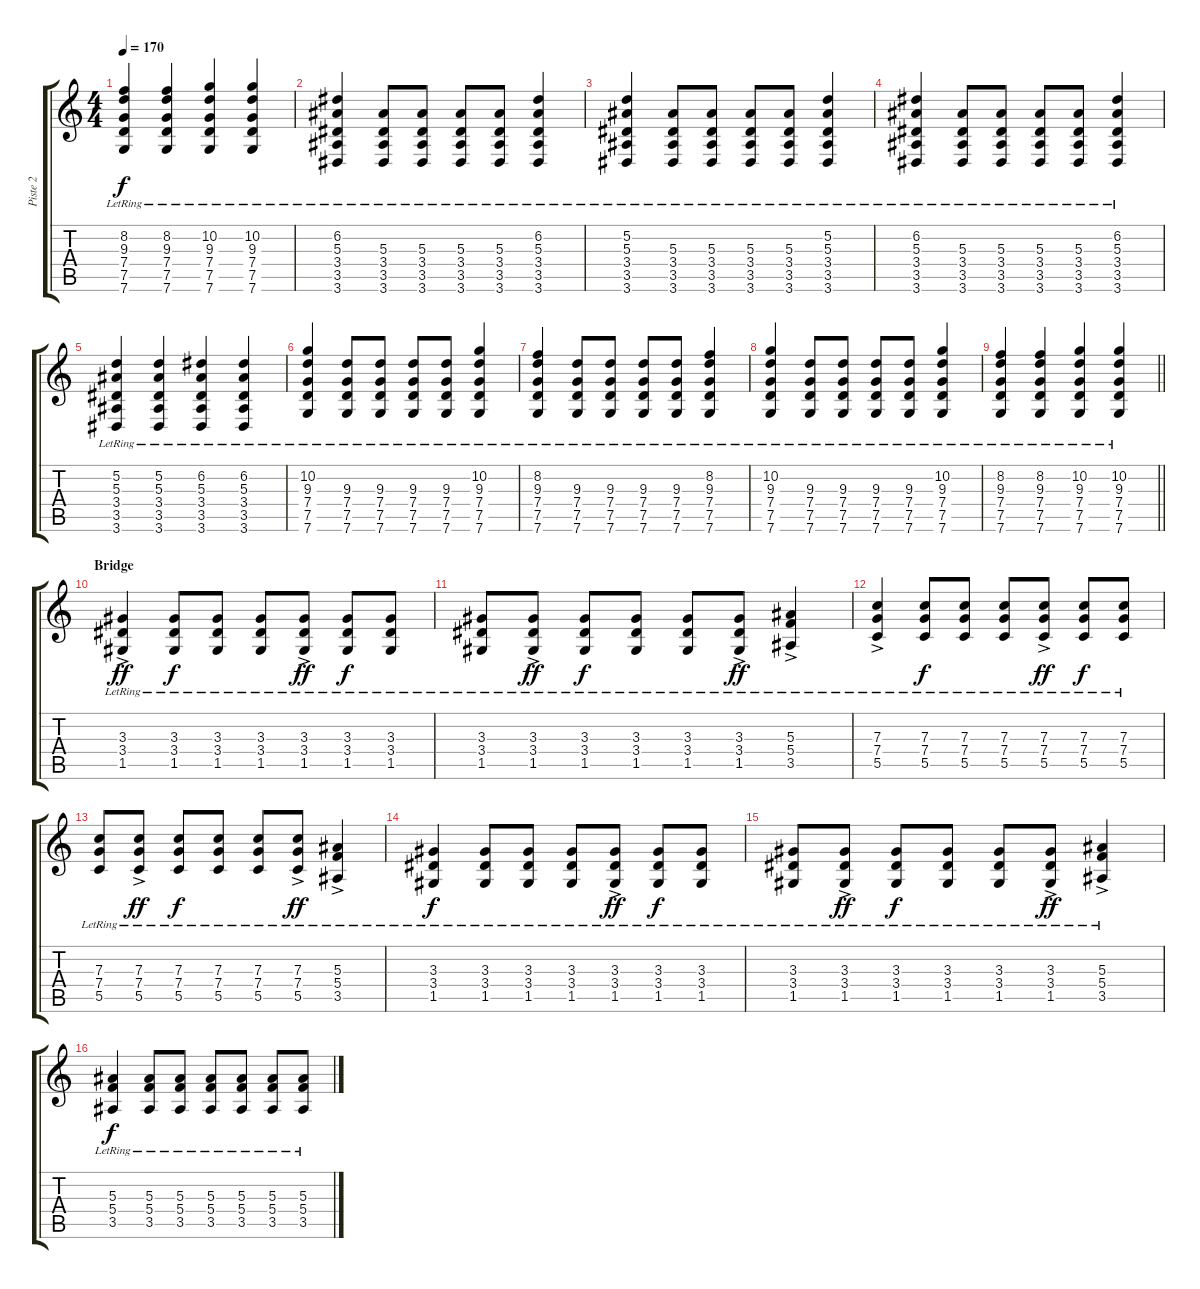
\track ("Piste 2" "Piste 2") {instrument acousticguitarsteel}
\staff {score tabs}
\tuning (D4 A3 F3 C3 G2 C2) {hide}
\ts (4 4)
\tempo 170
\clef g2
\ks c
(8.2{lr} 9.3{lr} 7.4{lr} 7.5{lr} 7.6{lr}).4{dy f} (8.2{lr} 9.3{lr} 7.4{lr} 7.5{lr} 7.6{lr}).4 (10.2{lr} 9.3{lr} 7.4{lr} 7.5{lr} 7.6{lr}).4 (10.2{lr} 9.3{lr} 7.4{lr} 7.5{lr} 7.6{lr}).4 |
(6.2{lr} 5.3{lr} 3.4{lr} 3.5{lr} 3.6{lr}).4 (5.3{lr} 3.4{lr} 3.5{lr} 3.6{lr}).8 (5.3{lr} 3.4{lr} 3.5{lr} 3.6{lr}).8 (5.3{lr} 3.4{lr} 3.5{lr} 3.6{lr}).8 (5.3{lr} 3.4{lr} 3.5{lr} 3.6{lr}).8 (6.2{lr} 5.3{lr} 3.4{lr} 3.5{lr} 3.6{lr}).4 |
(5.2{lr} 5.3{lr} 3.4{lr} 3.5{lr} 3.6{lr}).4 (5.3{lr} 3.4{lr} 3.5{lr} 3.6{lr}).8 (5.3{lr} 3.4{lr} 3.5{lr} 3.6{lr}).8 (5.3{lr} 3.4{lr} 3.5{lr} 3.6{lr}).8 (5.3{lr} 3.4{lr} 3.5{lr} 3.6{lr}).8 (5.2{lr} 5.3{lr} 3.4{lr} 3.5{lr} 3.6{lr}).4 |
(6.2{lr} 5.3{lr} 3.4{lr} 3.5{lr} 3.6{lr}).4 (5.3{lr} 3.4{lr} 3.5{lr} 3.6{lr}).8 (5.3{lr} 3.4{lr} 3.5{lr} 3.6{lr}).8 (5.3{lr} 3.4{lr} 3.5{lr} 3.6{lr}).8 (5.3{lr} 3.4{lr} 3.5{lr} 3.6{lr}).8 (6.2{lr} 5.3{lr} 3.4{lr} 3.5{lr} 3.6{lr}).4 |
(5.2{lr} 5.3{lr} 3.4{lr} 3.5{lr} 3.6{lr}).4 (5.2{lr} 5.3{lr} 3.4{lr} 3.5{lr} 3.6{lr}).4 (6.2{lr} 5.3{lr} 3.4{lr} 3.5{lr} 3.6{lr}).4 (6.2{lr} 5.3{lr} 3.4{lr} 3.5{lr} 3.6{lr}).4 |
(10.2{lr} 9.3{lr} 7.4{lr} 7.5{lr} 7.6{lr}).4 (9.3{lr} 7.4{lr} 7.5{lr} 7.6{lr}).8 (9.3{lr} 7.4{lr} 7.5{lr} 7.6{lr}).8 (9.3{lr} 7.4{lr} 7.5{lr} 7.6{lr}).8 (9.3{lr} 7.4{lr} 7.5{lr} 7.6{lr}).8 (10.2{lr} 9.3{lr} 7.4{lr} 7.5{lr} 7.6{lr}).4 |
(8.2{lr} 9.3{lr} 7.4{lr} 7.5{lr} 7.6{lr}).4 (9.3{lr} 7.4{lr} 7.5{lr} 7.6{lr}).8 (9.3{lr} 7.4{lr} 7.5{lr} 7.6{lr}).8 (9.3{lr} 7.4{lr} 7.5{lr} 7.6{lr}).8 (9.3{lr} 7.4{lr} 7.5{lr} 7.6{lr}).8 (8.2{lr} 9.3{lr} 7.4{lr} 7.5{lr} 7.6{lr}).4 |
(10.2{lr} 9.3{lr} 7.4{lr} 7.5{lr} 7.6{lr}).4 (9.3{lr} 7.4{lr} 7.5{lr} 7.6{lr}).8 (9.3{lr} 7.4{lr} 7.5{lr} 7.6{lr}).8 (9.3{lr} 7.4{lr} 7.5{lr} 7.6{lr}).8 (9.3{lr} 7.4{lr} 7.5{lr} 7.6{lr}).8 (10.2{lr} 9.3{lr} 7.4{lr} 7.5{lr} 7.6{lr}).4 |
\barLineRight lightlight
(8.2{lr} 9.3{lr} 7.4{lr} 7.5{lr} 7.6{lr}).4 (8.2{lr} 9.3{lr} 7.4{lr} 7.5{lr} 7.6{lr}).4 (10.2{lr} 9.3{lr} 7.4{lr} 7.5{lr} 7.6{lr}).4 (10.2{lr} 9.3{lr} 7.4{lr} 7.5{lr} 7.6{lr}).4 |
\section ("" "Bridge")
(3.3{ac lr} 3.4{lr} 1.5{lr}).4{dy ff} (3.3{lr} 3.4{lr} 1.5{lr}).8{dy f} (3.3{lr} 3.4{lr} 1.5{lr}).8 (3.3{lr} 3.4{lr} 1.5{lr}).8 (3.3{ac lr} 3.4{lr} 1.5{lr}).8{dy ff} (3.3{lr} 3.4{lr} 1.5{lr}).8{dy f} (3.3{lr} 3.4{lr} 1.5{lr}).8 |
(3.3{lr} 3.4{lr} 1.5{lr}).8 (3.3{ac lr} 3.4{lr} 1.5{lr}).8{dy ff} (3.3{lr} 3.4{lr} 1.5{lr}).8{dy f} (3.3{lr} 3.4{lr} 1.5{lr}).8 (3.3{lr} 3.4{lr} 1.5{lr}).8 (3.3{ac lr} 3.4{lr} 1.5{lr}).8{dy ff} (5.3{ac lr} 5.4{lr} 3.5{lr}).4 |
(7.3{ac lr} 7.4{lr} 5.5{lr}).4 (7.3{lr} 7.4{lr} 5.5{lr}).8{dy f} (7.3{lr} 7.4{lr} 5.5{lr}).8 (7.3{lr} 7.4{lr} 5.5{lr}).8 (7.3{ac lr} 7.4{lr} 5.5{lr}).8{dy ff} (7.3{lr} 7.4{lr} 5.5{lr}).8{dy f} (7.3{lr} 7.4{lr} 5.5{lr}).8 |
(7.3 7.4 5.5{lr}).8 (7.3{ac lr} 7.4{lr} 5.5{lr}).8{dy ff} (7.3{lr} 7.4{lr} 5.5{lr}).8{dy f} (7.3{lr} 7.4{lr} 5.5{lr}).8 (7.3{lr} 7.4{lr} 5.5{lr}).8 (7.3{ac lr} 7.4 5.5).8{dy ff} (5.3 5.4 3.5{ac lr}).4 |
(3.3{lr} 3.4{lr} 1.5{lr}).4{dy f} (3.3{lr} 3.4{lr} 1.5{lr}).8 (3.3{lr} 3.4{lr} 1.5{lr}).8 (3.3{lr} 3.4{lr} 1.5{lr}).8 (3.3{ac lr} 3.4{lr} 1.5{lr}).8{dy ff} (3.3{lr} 3.4{lr} 1.5{lr}).8{dy f} (3.3{lr} 3.4{lr} 1.5{lr}).8 |
(3.3{lr} 3.4{lr} 1.5{lr}).8 (3.3{ac lr} 3.4{lr} 1.5{lr}).8{dy ff} (3.3{lr} 3.4{lr} 1.5{lr}).8{dy f} (3.3{lr} 3.4{lr} 1.5{lr}).8 (3.3{lr} 3.4{lr} 1.5{lr}).8 (3.3{ac lr} 3.4{lr} 1.5{lr}).8{dy ff} (5.3{ac lr} 5.4{lr} 3.5{lr}).4 |
(5.3{lr} 5.4{lr} 3.5{lr}).4{dy f} (5.3{lr} 5.4{lr} 3.5{lr}).8 (5.3{lr} 5.4{lr} 3.5{lr}).8 (5.3{lr} 5.4{lr} 3.5{lr}).8 (5.3{lr} 5.4{lr} 3.5{lr}).8 (5.3{lr} 5.4{lr} 3.5{lr}).8 (5.3{lr} 5.4{lr} 3.5{lr}).8
